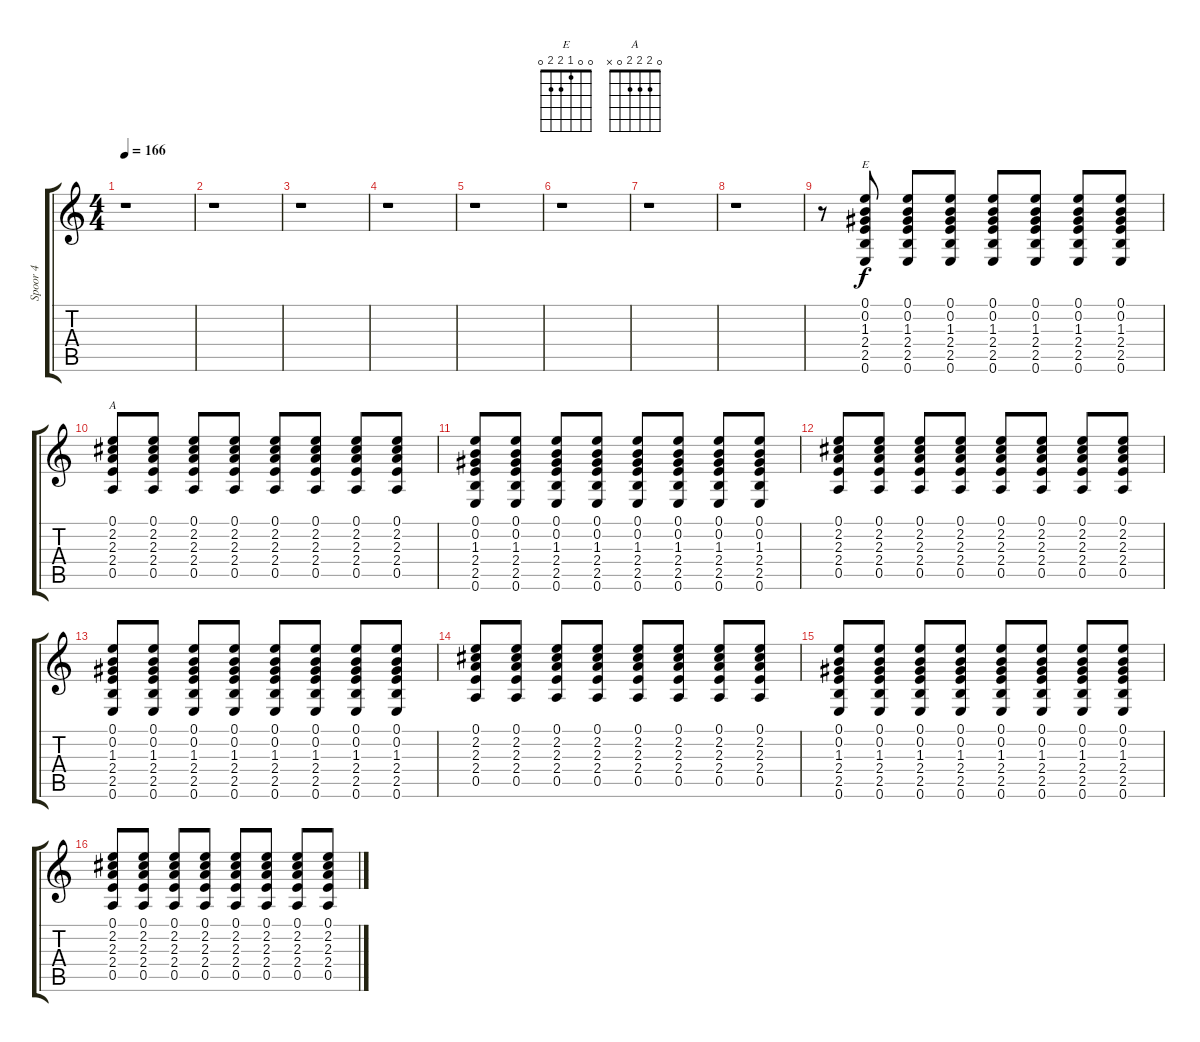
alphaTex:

\track ("Spoor 4" "Spoor 4") {instrument overdrivenguitar}
\staff {score tabs}
\tuning (E4 B3 G3 D3 A2 E2) {hide}
\chord ("E" 0 0 1 2 2 0)
\chord ("A" 0 2 2 2 0 x)
\ts (4 4)
\tempo 166
\clef g2
\ks c
r.1{dy f} |
r.1 |
r.1 |
r.1 |
r.1 |
r.1 |
r.1 |
r.1 |
r.8 (0.1 0.2 1.3 2.4 2.5 0.6).8{ch "E"} (0.1 0.2 1.3 2.4 2.5 0.6).8 (0.1 0.2 1.3 2.4 2.5 0.6).8 (0.1 0.2 1.3 2.4 2.5 0.6).8 (0.1 0.2 1.3 2.4 2.5 0.6).8 (0.1 0.2 1.3 2.4 2.5 0.6).8 (0.1 0.2 1.3 2.4 2.5 0.6).8 |
(0.1 2.2 2.3 2.4 0.5).8{ch "A"} (0.1 2.2 2.3 2.4 0.5).8 (0.1 2.2 2.3 2.4 0.5).8 (0.1 2.2 2.3 2.4 0.5).8 (0.1 2.2 2.3 2.4 0.5).8 (0.1 2.2 2.3 2.4 0.5).8 (0.1 2.2 2.3 2.4 0.5).8 (0.1 2.2 2.3 2.4 0.5).8 |
(0.1 0.2 1.3 2.4 2.5 0.6).8 (0.1 0.2 1.3 2.4 2.5 0.6).8 (0.1 0.2 1.3 2.4 2.5 0.6).8 (0.1 0.2 1.3 2.4 2.5 0.6).8 (0.1 0.2 1.3 2.4 2.5 0.6).8 (0.1 0.2 1.3 2.4 2.5 0.6).8 (0.1 0.2 1.3 2.4 2.5 0.6).8 (0.1 0.2 1.3 2.4 2.5 0.6).8 |
(0.1 2.2 2.3 2.4 0.5).8 (0.1 2.2 2.3 2.4 0.5).8 (0.1 2.2 2.3 2.4 0.5).8 (0.1 2.2 2.3 2.4 0.5).8 (0.1 2.2 2.3 2.4 0.5).8 (0.1 2.2 2.3 2.4 0.5).8 (0.1 2.2 2.3 2.4 0.5).8 (0.1 2.2 2.3 2.4 0.5).8 |
(0.1 0.2 1.3 2.4 2.5 0.6).8 (0.1 0.2 1.3 2.4 2.5 0.6).8 (0.1 0.2 1.3 2.4 2.5 0.6).8 (0.1 0.2 1.3 2.4 2.5 0.6).8 (0.1 0.2 1.3 2.4 2.5 0.6).8 (0.1 0.2 1.3 2.4 2.5 0.6).8 (0.1 0.2 1.3 2.4 2.5 0.6).8 (0.1 0.2 1.3 2.4 2.5 0.6).8 |
(0.1 2.2 2.3 2.4 0.5).8 (0.1 2.2 2.3 2.4 0.5).8 (0.1 2.2 2.3 2.4 0.5).8 (0.1 2.2 2.3 2.4 0.5).8 (0.1 2.2 2.3 2.4 0.5).8 (0.1 2.2 2.3 2.4 0.5).8 (0.1 2.2 2.3 2.4 0.5).8 (0.1 2.2 2.3 2.4 0.5).8 |
(0.1 0.2 1.3 2.4 2.5 0.6).8 (0.1 0.2 1.3 2.4 2.5 0.6).8 (0.1 0.2 1.3 2.4 2.5 0.6).8 (0.1 0.2 1.3 2.4 2.5 0.6).8 (0.1 0.2 1.3 2.4 2.5 0.6).8 (0.1 0.2 1.3 2.4 2.5 0.6).8 (0.1 0.2 1.3 2.4 2.5 0.6).8 (0.1 0.2 1.3 2.4 2.5 0.6).8 |
(0.1 2.2 2.3 2.4 0.5).8 (0.1 2.2 2.3 2.4 0.5).8 (0.1 2.2 2.3 2.4 0.5).8 (0.1 2.2 2.3 2.4 0.5).8 (0.1 2.2 2.3 2.4 0.5).8 (0.1 2.2 2.3 2.4 0.5).8 (0.1 2.2 2.3 2.4 0.5).8 (0.1 2.2 2.3 2.4 0.5).8
